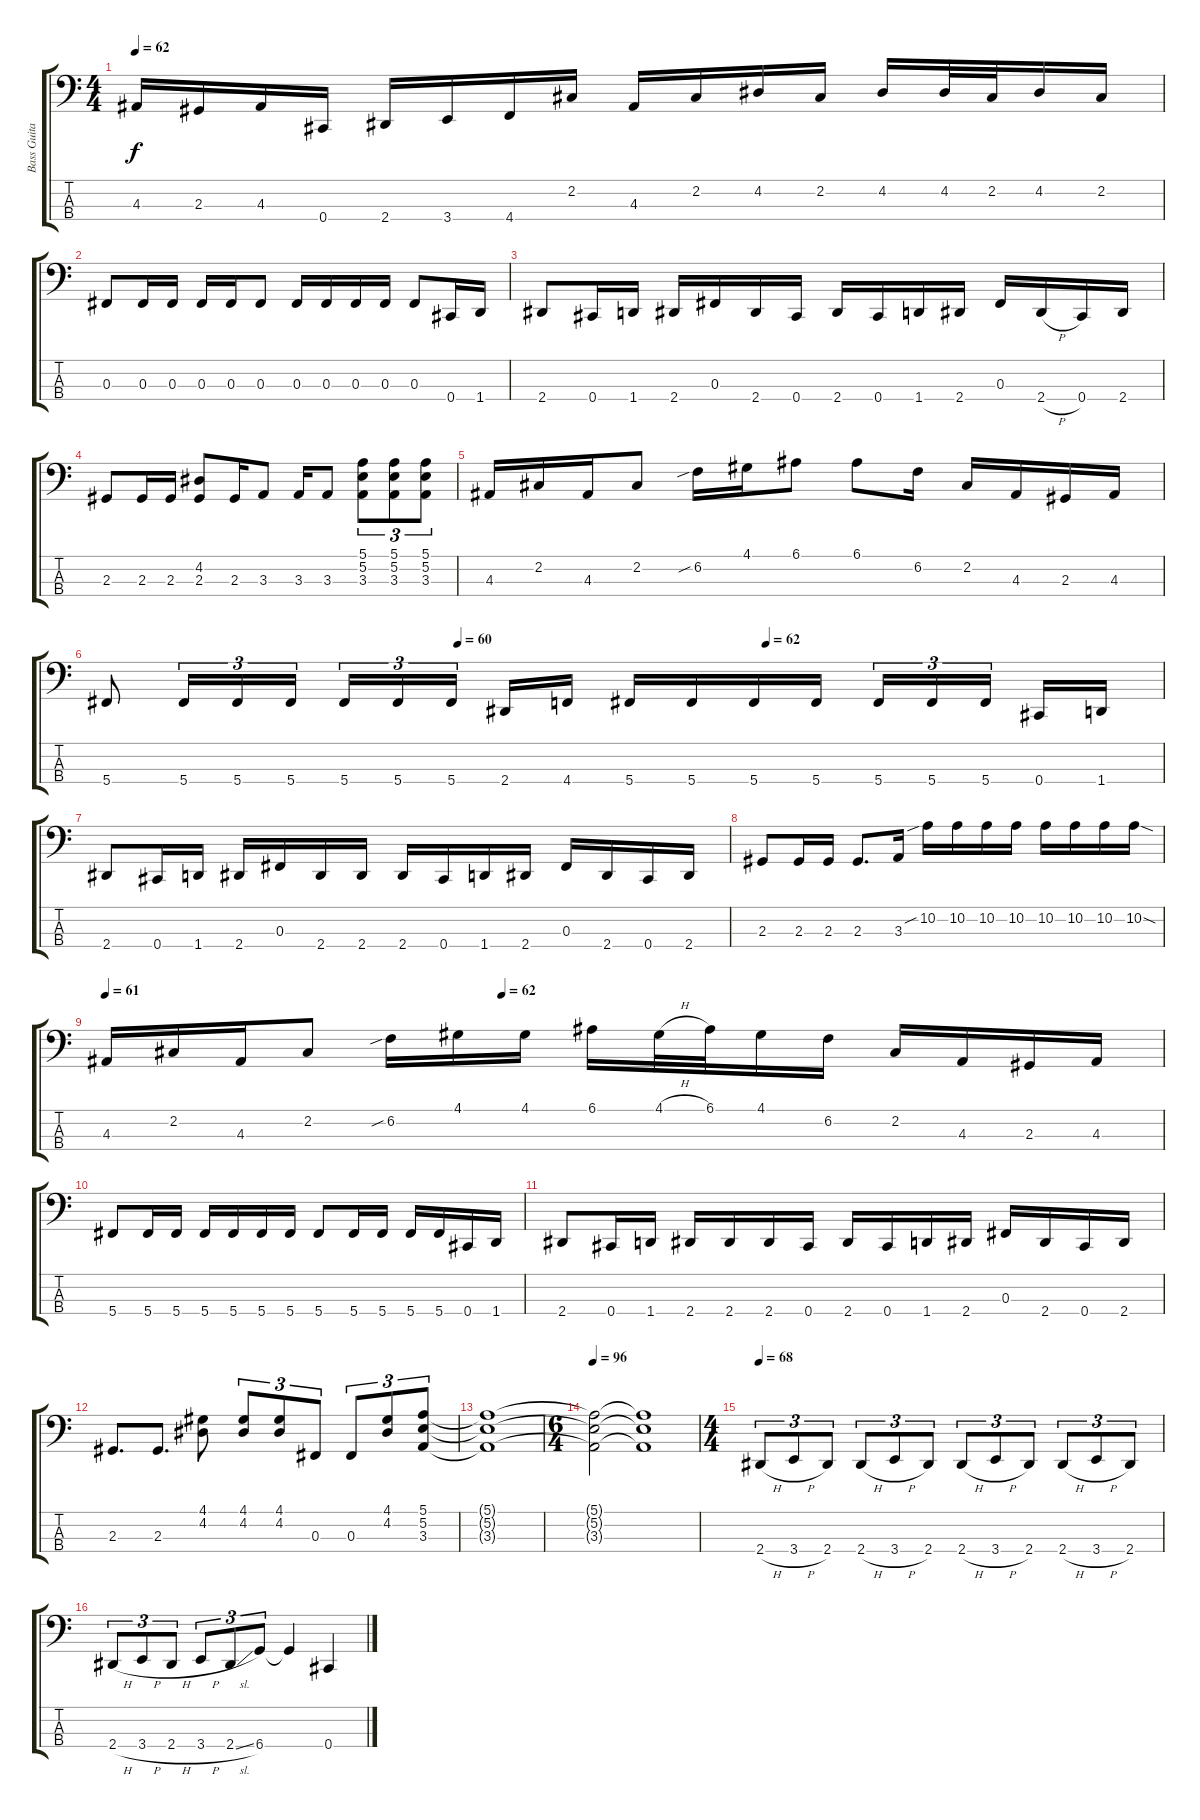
\track ("Bass Guitar" "Bass Guita") {instrument electricbassfinger}
\staff {score tabs}
\tuning (E2 B1 Gb1 Db1) {hide}
\ts (4 4)
\tempo 62
\clef f4
\ks c
4.3.16{dy f} 2.3.16 4.3.16 0.4.16 2.4.16 3.4.16 4.4.16 2.2.16 4.3.16 2.2.16 4.2.16 2.2.16 4.2.16 4.2.32 2.2.32 4.2.16 2.2.16 |
0.3.8 0.3.16 0.3.16 0.3.16 0.3.16 0.3.8 0.3.16 0.3.16 0.3.16 0.3.16 0.3.8 0.4.16 1.4.16 |
2.4.8 0.4.16 1.4.16 2.4.16 0.3.16 2.4.16 0.4.16 2.4.16 0.4.16 1.4.16 2.4.16 0.3.16 2.4{h}.16 0.4.16 2.4.16 |
2.3.8 2.3.16 2.3.16 (4.2 2.3).8 2.3.16 3.3.8 3.3.16 3.3.8 (5.1 5.2 3.3).8{tu (3 2)} (5.1 5.2 3.3).8{tu (3 2)} (5.1 5.2 3.3).8{tu (3 2)} |
4.3.16 2.2.16 4.3.16 2.2.8 6.2{sib}.16 4.1.16 6.1.8 6.1.8 6.2.16 2.2.16 4.3.16 2.3.16 4.3.16 |
\tempo (60 0.3333333333333333)
\tempo (62 0.625)
5.4.8 5.4.16{tu (3 2)} 5.4.16{tu (3 2)} 5.4.16{tu (3 2)} 5.4.16{tu (3 2)} 5.4.16{tu (3 2)} 5.4.16{tu (3 2) beam splitsecondary} 2.4.16 4.4.16 5.4.16 5.4.16 5.4.16 5.4.16 5.4.16{tu (3 2)} 5.4.16{tu (3 2)} 5.4.16{tu (3 2) beam splitsecondary} 0.4.16 1.4.16 |
2.4.8 0.4.16 1.4.16 2.4.16 0.3.16 2.4.16 2.4.16 2.4.16 0.4.16 1.4.16 2.4.16 0.3.16 2.4.16 0.4.16 2.4.16 |
2.3.8 2.3.16 2.3.16 2.3.8{d} 3.3.16 10.2{sib}.16 10.2.16 10.2.16 10.2.16 10.2.16 10.2.16 10.2.16 10.2{sod}.16 |
\tempo 61
\tempo (62 0.375)
4.3.16 2.2.16 4.3.16 2.2.8 6.2{sib}.16 4.1.16 4.1.16 6.1.16 4.1{h}.32 6.1.32 4.1.16 6.2.16 2.2.16 4.3.16 2.3.16 4.3.16 |
5.4.8 5.4.16 5.4.16 5.4.16 5.4.16 5.4.16 5.4.16 5.4.8 5.4.16 5.4.16 5.4.16 5.4.16 0.4.16 1.4.16 |
2.4.8 0.4.16 1.4.16 2.4.16 2.4.16 2.4.16 0.4.16 2.4.16 0.4.16 1.4.16 2.4.16 0.3.16 2.4.16 0.4.16 2.4.16 |
2.3.8{d} 2.3.8{d} (4.1 4.2).8 (4.1 4.2).8{tu (3 2)} (4.1 4.2).8{tu (3 2)} 0.3.8{tu (3 2)} 0.3.8{tu (3 2)} (4.1 4.2).8{tu (3 2)} (5.1 5.2 3.3).8{tu (3 2)} |
(5.1{t} 5.2{t} 3.3{t}).1 |
\ts (6 4)
\tempo 96
(5.1{t} 5.2{t} 3.3{t}).2 (5.1{t} 5.2{t} 3.3{t}).1 |
\ts (4 4)
\tempo 68
2.4{h}.8{tu (3 2)} 3.4{h}.8{tu (3 2)} 2.4.8{tu (3 2)} 2.4{h}.8{tu (3 2)} 3.4{h}.8{tu (3 2)} 2.4.8{tu (3 2)} 2.4{h}.8{tu (3 2)} 3.4{h}.8{tu (3 2)} 2.4.8{tu (3 2)} 2.4{h}.8{tu (3 2)} 3.4{h}.8{tu (3 2)} 2.4.8{tu (3 2)} |
2.4{h}.8{tu (3 2)} 3.4{h}.8{tu (3 2)} 2.4{h}.8{tu (3 2)} 3.4{h}.8{tu (3 2)} 2.4{sl}.8{tu (3 2)} 6.4.8{tu (3 2)} 6.4{t}.4 0.4.4
